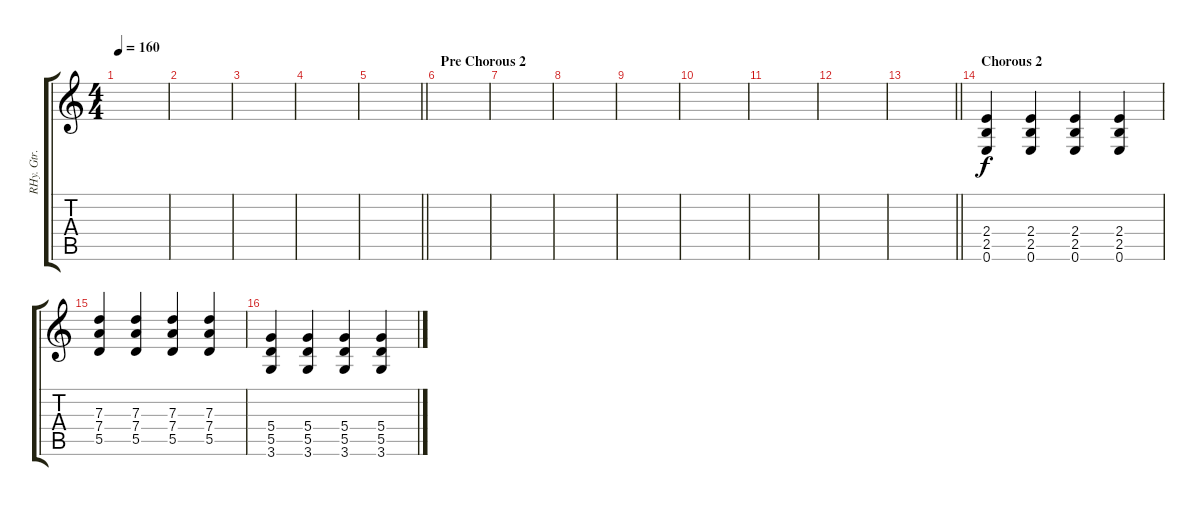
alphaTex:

\track ("RHy. Gtr. 3" "RHy. Gtr. ") {instrument overdrivenguitar}
\staff {score tabs}
\tuning (E4 B3 G3 D3 A2 E2) {hide}
\ts (4 4)
\tempo 160
\clef g2
\ks c
|
|
|
|
\barLineRight lightlight
|
\section ("" "Pre Chorous 2")
|
|
|
|
|
|
|
\barLineRight lightlight
|
\section ("" "Chorous 2")
(2.4 2.5 0.6).4 (2.4 2.5 0.6).4 (2.4 2.5 0.6).4 (2.4 2.5 0.6).4 |
(7.3 7.4 5.5).4 (7.3 7.4 5.5).4 (7.3 7.4 5.5).4 (7.3 7.4 5.5).4 |
(5.4 5.5 3.6).4 (5.4 5.5 3.6).4 (5.4 5.5 3.6).4 (5.4 5.5 3.6).4
